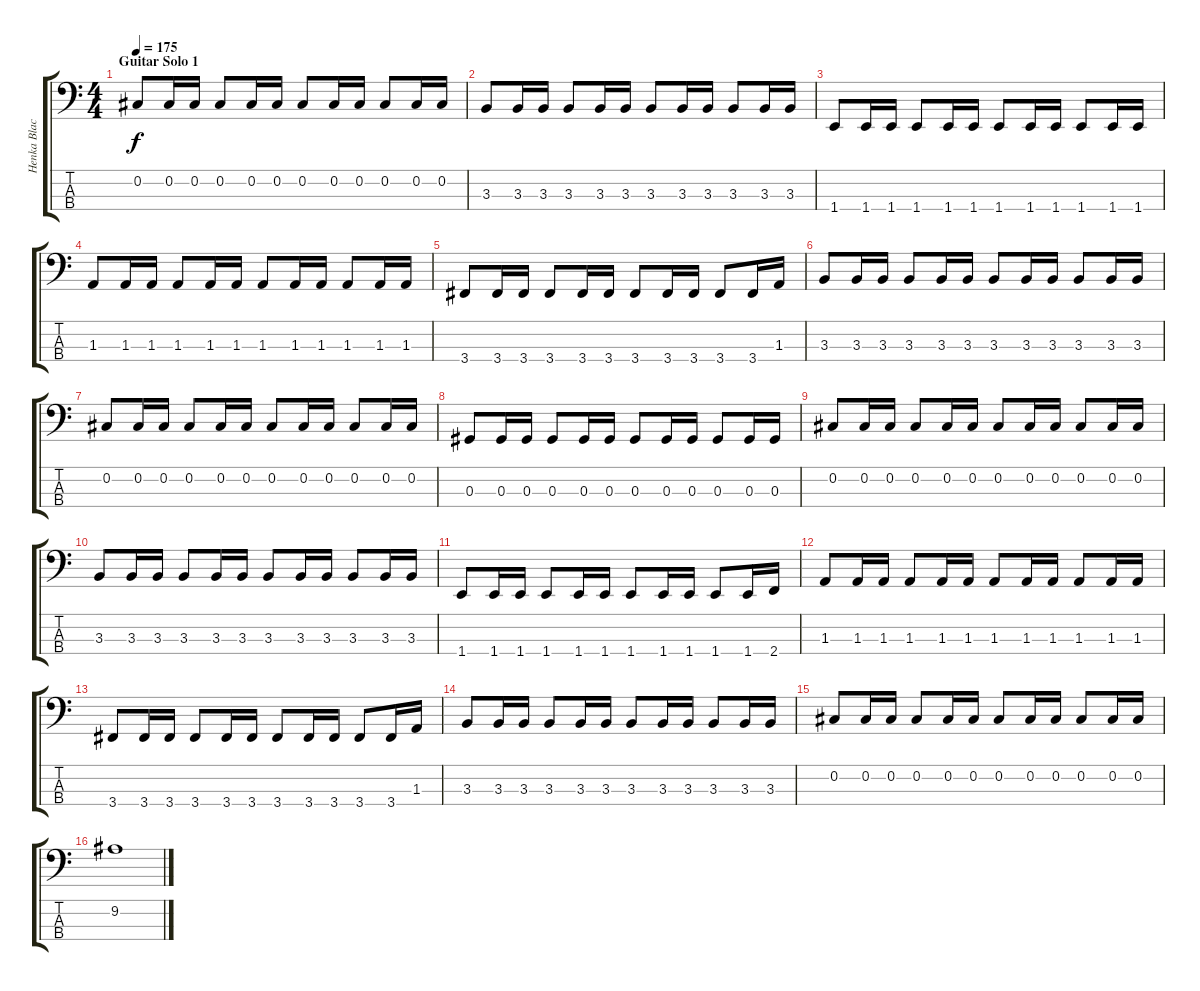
\track ("Henka Blacksmith" "Henka Blac") {instrument electricbassfinger}
\staff {score tabs}
\tuning (Gb2 Db2 Ab1 Eb1) {hide}
\ts (4 4)
\section ("" "Guitar Solo 1")
\tempo 175
\clef f4
\ks c
0.2.8{dy f} 0.2.16 0.2.16 0.2.8 0.2.16 0.2.16 0.2.8 0.2.16 0.2.16 0.2.8 0.2.16 0.2.16 |
3.3.8 3.3.16 3.3.16 3.3.8 3.3.16 3.3.16 3.3.8 3.3.16 3.3.16 3.3.8 3.3.16 3.3.16 |
1.4.8 1.4.16 1.4.16 1.4.8 1.4.16 1.4.16 1.4.8 1.4.16 1.4.16 1.4.8 1.4.16 1.4.16 |
1.3.8 1.3.16 1.3.16 1.3.8 1.3.16 1.3.16 1.3.8 1.3.16 1.3.16 1.3.8 1.3.16 1.3.16 |
3.4.8 3.4.16 3.4.16 3.4.8 3.4.16 3.4.16 3.4.8 3.4.16 3.4.16 3.4.8 3.4.16 1.3.16 |
3.3.8 3.3.16 3.3.16 3.3.8 3.3.16 3.3.16 3.3.8 3.3.16 3.3.16 3.3.8 3.3.16 3.3.16 |
0.2.8 0.2.16 0.2.16 0.2.8 0.2.16 0.2.16 0.2.8 0.2.16 0.2.16 0.2.8 0.2.16 0.2.16 |
0.3.8 0.3.16 0.3.16 0.3.8 0.3.16 0.3.16 0.3.8 0.3.16 0.3.16 0.3.8 0.3.16 0.3.16 |
0.2.8 0.2.16 0.2.16 0.2.8 0.2.16 0.2.16 0.2.8 0.2.16 0.2.16 0.2.8 0.2.16 0.2.16 |
3.3.8 3.3.16 3.3.16 3.3.8 3.3.16 3.3.16 3.3.8 3.3.16 3.3.16 3.3.8 3.3.16 3.3.16 |
1.4.8 1.4.16 1.4.16 1.4.8 1.4.16 1.4.16 1.4.8 1.4.16 1.4.16 1.4.8 1.4.16 2.4.16 |
1.3.8 1.3.16 1.3.16 1.3.8 1.3.16 1.3.16 1.3.8 1.3.16 1.3.16 1.3.8 1.3.16 1.3.16 |
3.4.8 3.4.16 3.4.16 3.4.8 3.4.16 3.4.16 3.4.8 3.4.16 3.4.16 3.4.8 3.4.16 1.3.16 |
3.3.8 3.3.16 3.3.16 3.3.8 3.3.16 3.3.16 3.3.8 3.3.16 3.3.16 3.3.8 3.3.16 3.3.16 |
0.2.8 0.2.16 0.2.16 0.2.8 0.2.16 0.2.16 0.2.8 0.2.16 0.2.16 0.2.8 0.2.16 0.2.16 |
9.2.1
